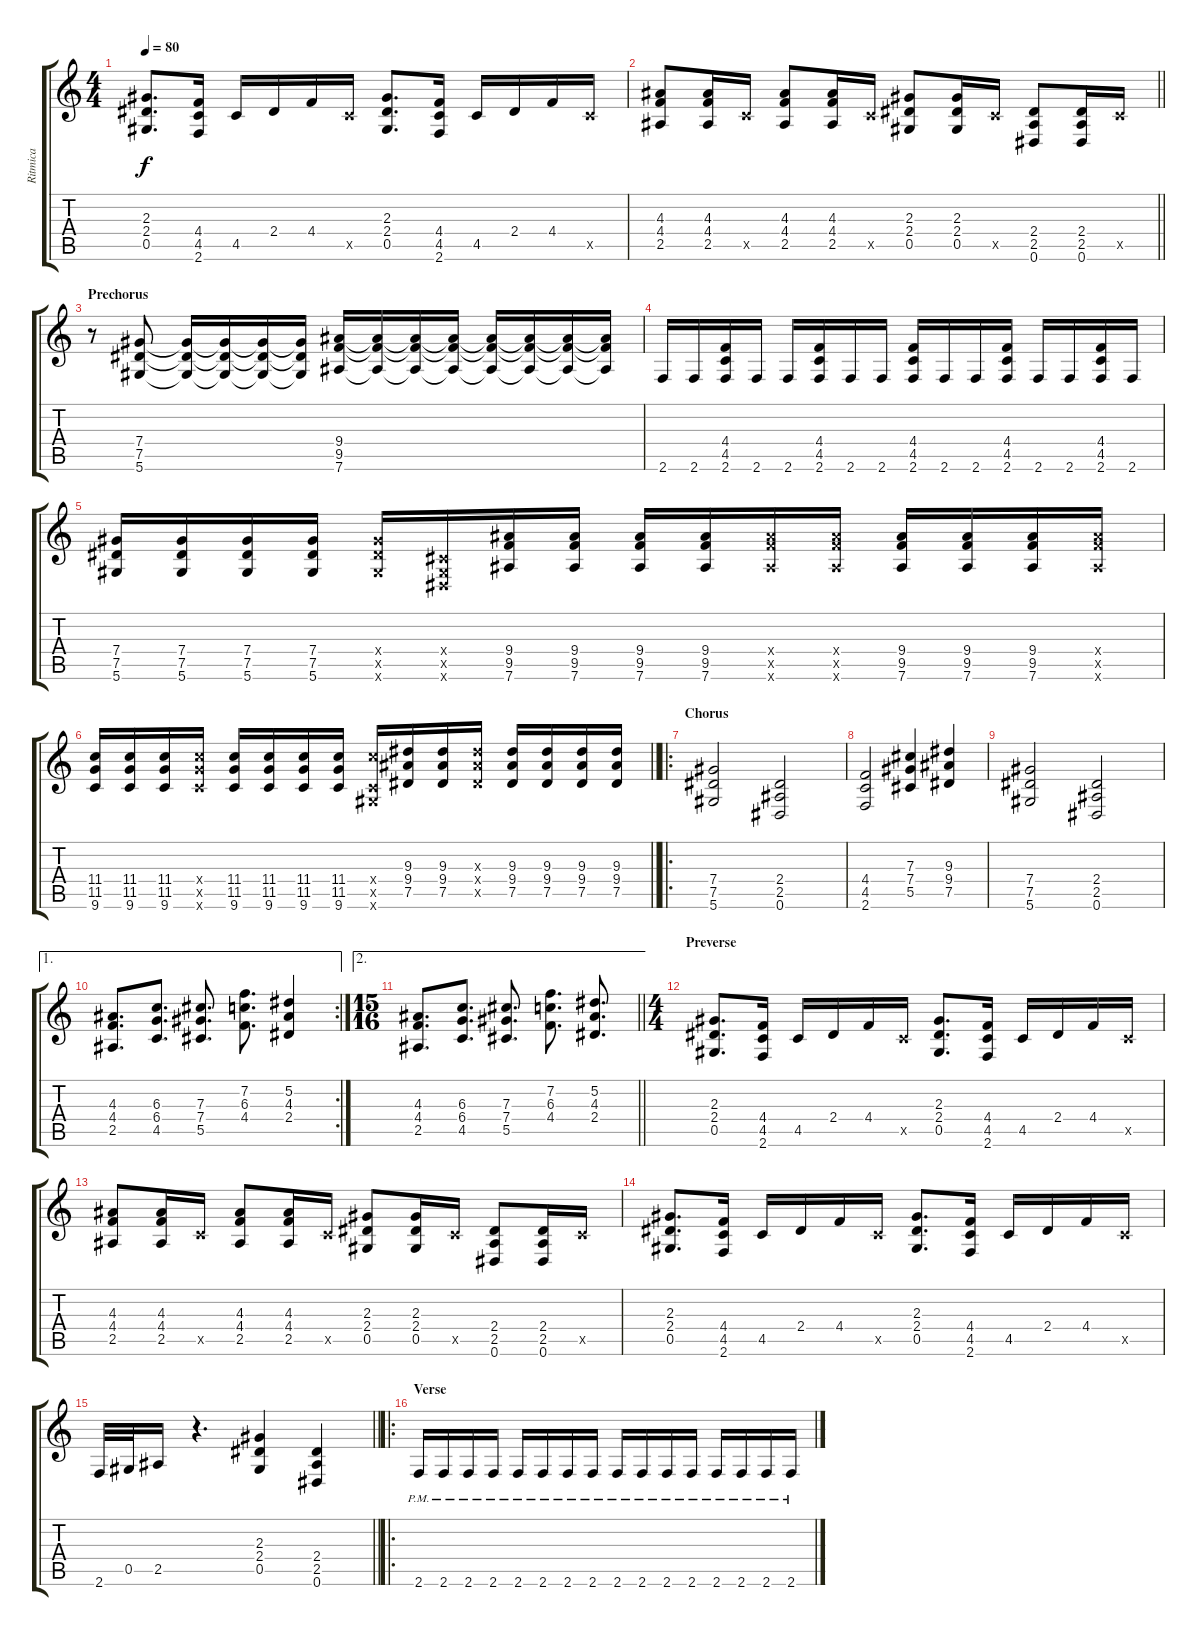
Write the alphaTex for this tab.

\track ("Ritmica" "Ritmica") {instrument distortionguitar}
\staff {score tabs}
\tuning (Eb4 Bb3 Gb3 Db3 Ab2 Eb2) {hide}
\ts (4 4)
\tempo 80
\clef g2
\ks c
(2.3 2.4 0.5).8{d dy f} (4.4 4.5 2.6).16 4.5.16 2.4.16 4.4.16 4.5{x}.16 (2.3 2.4 0.5).8{d} (4.4 4.5 2.6).16 4.5.16 2.4.16 4.4.16 4.5{x}.16 |
\barLineRight lightlight
(4.3 4.4 2.5).8 (4.3 4.4 2.5).16 4.5{x}.16 (4.3 4.4 2.5).8 (4.3 4.4 2.5).16 4.5{x}.16 (2.3 2.4 0.5).8 (2.3 2.4 0.5).16 4.5{x}.16 (2.4 2.5 0.6).8 (2.4 2.5 0.6).16 4.5{x}.16 |
\section ("" "Prechorus")
r.8 (7.4 7.5 5.6).8 (7.4{t} 7.5{t} 5.6{t}).16 (7.4{t} 7.5{t} 5.6{t}).16 (7.4{t} 7.5{t} 5.6{t}).16 (7.4{t} 7.5{t} 5.6{t}).16 (9.4 9.5 7.6).16 (9.4{t} 9.5{t} 7.6{t}).16 (9.4{t} 9.5{t} 7.6{t}).16 (9.4{t} 9.5{t} 7.6{t}).16 (9.4{t} 9.5{t} 7.6{t}).16 (9.4{t} 9.5{t} 7.6{t}).16 (9.4{t} 9.5{t} 7.6{t}).16 (9.4{t} 9.5{t} 7.6{t}).16 |
2.6.16 2.6.16 (4.4 4.5 2.6).16 2.6.16 2.6.16 (4.4 4.5 2.6).16 2.6.16 2.6.16 (4.4 4.5 2.6).16 2.6.16 2.6.16 (4.4 4.5 2.6).16 2.6.16 2.6.16 (4.4 4.5 2.6).16 2.6.16 |
(7.4 7.5 5.6).16 (7.4 7.5 5.6).16 (7.4 7.5 5.6).16 (7.4 7.5 5.6).16 (7.4{x} 7.5{x} 5.6{x}).16 (0.4{x} 0.5{x} 0.6{x}).16 (9.4 9.5 7.6).16 (9.4 9.5 7.6).16 (9.4 9.5 7.6).16 (9.4 9.5 7.6).16 (9.4{x} 9.5{x} 7.6{x}).16 (9.4{x} 9.5{x} 7.6{x}).16 (9.4 9.5 7.6).16 (9.4 9.5 7.6).16 (9.4 9.5 7.6).16 (9.4{x} 9.5{x} 7.6{x}).16 |
\barLineRight lightlight
(11.4 11.5 9.6).16 (11.4 11.5 9.6).16 (11.4 11.5 9.6).16 (11.4{x} 11.5{x} 9.6{x}).16 (11.4 11.5 9.6).16 (11.4 11.5 9.6).16 (11.4 11.5 9.6).16 (11.4 11.5 9.6).16 (11.4{x} 0.5{x} 9.6{x}).16 (9.3 9.4 7.5).16 (9.3 9.4 7.5).16 (9.3{x} 9.4{x} 7.5{x}).16 (9.3 9.4 7.5).16 (9.3 9.4 7.5).16 (9.3 9.4 7.5).16 (9.3 9.4 7.5).16 |
\ro
\section ("" "Chorus")
(7.4 7.5 5.6).2 (2.4 2.5 0.6).2 |
(4.4 4.5 2.6).2 (7.3 7.4 5.5).4 (9.3 9.4 7.5).4 |
(7.4 7.5 5.6).2 (2.4 2.5 0.6).2 |
\ae 1
\rc 2
(4.3 4.4 2.5).8{d} (6.3 6.4 4.5).8{d} (7.3 7.4 5.5).8{d} (7.2 6.3 4.4).8{d} (5.2 4.3 2.4).4 |
\ae 2
\ts (15 16)
\barLineRight lightlight
(4.3 4.4 2.5).8{d} (6.3 6.4 4.5).8{d} (7.3 7.4 5.5).8{d} (7.2 6.3 4.4).8{d} (5.2 4.3 2.4).8{d} |
\ts (4 4)
\section ("" "Preverse")
(2.3 2.4 0.5).8{d} (4.4 4.5 2.6).16 4.5.16 2.4.16 4.4.16 4.5{x}.16 (2.3 2.4 0.5).8{d} (4.4 4.5 2.6).16 4.5.16 2.4.16 4.4.16 4.5{x}.16 |
(4.3 4.4 2.5).8 (4.3 4.4 2.5).16 4.5{x}.16 (4.3 4.4 2.5).8 (4.3 4.4 2.5).16 4.5{x}.16 (2.3 2.4 0.5).8 (2.3 2.4 0.5).16 4.5{x}.16 (2.4 2.5 0.6).8 (2.4 2.5 0.6).16 4.5{x}.16 |
(2.3 2.4 0.5).8{d} (4.4 4.5 2.6).16 4.5.16 2.4.16 4.4.16 4.5{x}.16 (2.3 2.4 0.5).8{d} (4.4 4.5 2.6).16 4.5.16 2.4.16 4.4.16 4.5{x}.16 |
\barLineRight lightlight
2.6.32 0.5.32 2.5.16 r.4{d} (2.3 2.4 0.5).4 (2.4 2.5 0.6).4 |
\ro
\section ("" "Verse")
2.6{pm}.16 2.6{pm}.16 2.6{pm}.16 2.6{pm}.16 2.6{pm}.16 2.6{pm}.16 2.6{pm}.16 2.6{pm}.16 2.6{pm}.16 2.6{pm}.16 2.6{pm}.16 2.6{pm}.16 2.6{pm}.16 2.6{pm}.16 2.6{pm}.16 2.6{pm}.16
